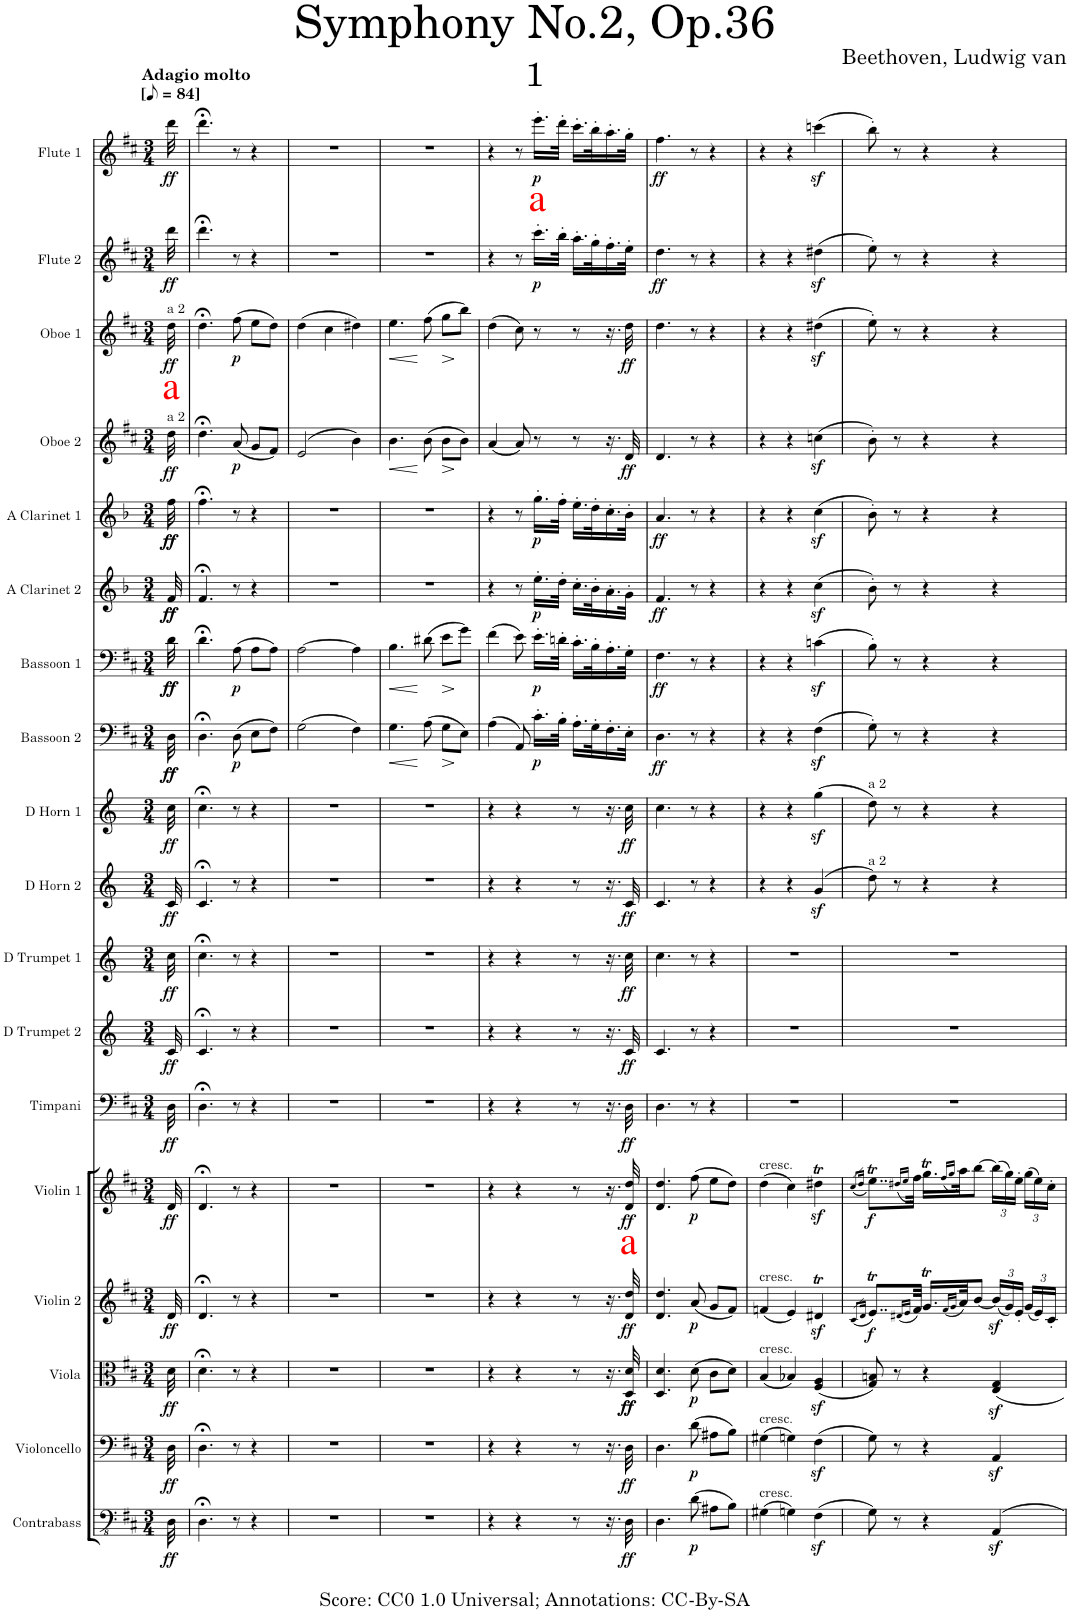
**kern	**dynam	**kern	**dynam	**kern	**dynam	**kern	**dynam	**kern	**text	**dynam	**kern	**dynam	**kern	**dynam	**kern	**dynam	**kern	**dynam	**kern	**dynam	**kern	**dynam	**kern	**dynam	**kern	**dynam	**kern	**dynam	**kern	**dynam	**kern	**text	**dynam	**kern	**dynam	**kern	**text	**dynam
*part18	*part18	*part17	*part17	*part16	*part16	*part15	*part15	*part14	*part14	*part14	*part13	*part13	*part12	*part12	*part11	*part11	*part10	*part10	*part9	*part9	*part8	*part8	*part7	*part7	*part6	*part6	*part5	*part5	*part4	*part4	*part3	*part3	*part3	*part2	*part2	*part1	*part1	*part1
*staff18	*staff18	*staff17	*staff17	*staff16	*staff16	*staff15	*staff15	*staff14	*staff14	*staff14	*staff13	*staff13	*staff12	*staff12	*staff11	*staff11	*staff10	*staff10	*staff9	*staff9	*staff8	*staff8	*staff7	*staff7	*staff6	*staff6	*staff5	*staff5	*staff4	*staff4	*staff3	*staff3	*staff3	*staff2	*staff2	*staff1	*staff1	*staff1
*I"Contrabass	*	*I"Violoncello	*	*I"Viola	*	*I"Violin 2	*	*I"Violin 1	*	*	*I"Timpani	*	*I"D Trumpet 2	*	*I"D Trumpet 1	*	*I"D Horn 2	*	*I"D Horn 1	*	*I"Bassoon 2	*	*I"Bassoon 1	*	*I"A Clarinet 2	*	*I"A Clarinet 1	*	*I"Oboe 2	*	*I"Oboe 1	*	*	*I"Flute 2	*	*I"Flute 1	*	*
*I'Cb	*	*I'Vc	*	*I'Vla	*	*I'Vln 2	*	*I'Vln 1	*	*	*I'Timp	*	*I'Tpt 2	*	*I'Tpt 1	*	*I'Hn 2	*	*I'Hn 1	*	*I'Bsn 2	*	*I'Bsn 1	*	*I'Cl 2	*	*I'Cl 1	*	*I'Ob 2	*	*I'Ob 1	*	*	*I'Fl 2	*	*I'Fl 1	*	*
*clefFv4	*	*clefF4	*	*clefC3	*	*clefG2	*	*clefG2	*	*	*clefF4	*	*clefG2	*	*clefG2	*	*clefG2	*	*clefG2	*	*clefF4	*	*clefF4	*	*clefG2	*	*clefG2	*	*clefG2	*	*clefG2	*	*	*clefG2	*	*clefG2	*	*
*	*	*	*	*	*	*	*	*	*	*	*	*	*Trd-1c-2	*	*Trd-1c-2	*	*Trd6c10	*	*Trd6c10	*	*	*	*	*	*Trd2c3	*	*Trd2c3	*	*	*	*	*	*	*	*	*	*	*
*k[f#c#]	*	*k[f#c#]	*	*k[f#c#]	*	*k[f#c#]	*	*k[f#c#]	*	*	*k[f#c#]	*	*k[]	*	*k[]	*	*k[]	*	*k[]	*	*k[f#c#]	*	*k[f#c#]	*	*k[b-]	*	*k[b-]	*	*k[f#c#]	*	*k[f#c#]	*	*	*k[f#c#]	*	*k[f#c#]	*	*
*M3/4	*	*M3/4	*	*M3/4	*	*M3/4	*	*M3/4	*	*	*M3/4	*	*M3/4	*	*M3/4	*	*M3/4	*	*M3/4	*	*M3/4	*	*M3/4	*	*M3/4	*	*M3/4	*	*M3/4	*	*M3/4	*	*	*M3/4	*	*M3/4	*	*
*MM42	*	*MM42	*	*MM42	*	*MM42	*	*MM42	*	*	*MM42	*	*MM42	*	*MM42	*	*MM42	*	*MM42	*	*MM42	*	*MM42	*	*MM42	*	*MM42	*	*MM42	*	*MM42	*	*	*MM42	*	*MM42	*	*
=1	=1	=1	=1	=1	=1	=1	=1	=1	=1	=1	=1	=1	=1	=1	=1	=1	=1	=1	=1	=1	=1	=1	=1	=1	=1	=1	=1	=1	=1	=1	=1	=1	=1	=1	=1	=1	=1	=1
!	!	!	!	!	!	!	!	!	!	!	!	!	!	!	!	!	!	!	!	!	!	!	!	!	!	!	!	!	!	!	!	!	!	!	!	!LO:TX:a:B:t=Adagio molto	!	!
!	!	!	!	!	!	!	!	!	!	!	!	!	!	!	!	!	!	!	!	!	!	!	!	!	!	!	!	!	!	!	!	!	!	!	!	!LO:TX:a:B:t=[	!	!
!	!	!	!	!	!	!	!	!	!	!	!	!	!	!	!	!	!	!	!	!	!	!	!	!	!	!	!	!	!	!	!	!	!	!	!	!LO:TX:a:B:t=]	!	!
!	!	!	!	!	!	!	!	!	!	!	!	!	!	!	!	!	!	!	!	!	!	!	!	!	!	!	!	!	!	!	!LO:TX:a:t=a 2	!	!	!	!	!	!	!
!	!	!	!	!	!	!	!	!	!	!	!	!	!	!	!	!	!	!	!	!	!	!	!	!	!	!	!	!	!LO:TX:a:t=a 2	!	!	!	!	!	!	!	!	!
!	!LO:DY:b	!	!LO:DY:b	!	!LO:DY:b	!	!LO:DY:b	!	!	!LO:DY:b	!	!LO:DY:b	!	!LO:DY:b	!	!LO:DY:b	!	!LO:DY:b	!	!LO:DY:b	!	!LO:DY:b	!	!	!	!	!	!	!	!	!	!LO:LY:b:color=#FF0000	!	!	!	!	!	!
!	!	!	!	!	!	!	!	!	!	!	!	!	!	!	!	!	!	!	!	!	!	!LO:DY:n=1:b	!	!LO:DY:b	!	!	!	!	!	!	!	!	!	!	!	!	!	!
!	!	!	!	!	!	!	!	!	!	!	!	!	!	!	!	!	!	!	!	!	!	!	!	!LO:DY:n=1:b	!	!LO:DY:b	!	!	!	!	!	!	!	!	!	!	!	!
!	!	!	!	!	!	!	!	!	!	!	!	!	!	!	!	!	!	!	!	!	!	!	!	!	!	!LO:DY:n=1:b	!	!LO:DY:b	!	!	!	!	!	!	!	!	!	!
!	!	!	!	!	!	!	!	!	!	!	!	!	!	!	!	!	!	!	!	!	!	!	!	!	!	!	!	!LO:DY:n=1:b	!	!LO:DY:b	!	!	!LO:DY:b	!	!LO:DY:b	!	!	!LO:DY:b
32DD\	ff	32D\	ff	32d\	ff	32d/	ff	32d/	.	ff	32D\	ff	32c/	ff	32cc\	ff	32c/	ff	32cc\	ff	32D\	ff ff	32d\	ff ff	32f/	ff ff	32ff\	ff ff	32dd\	ff	32dd\	a	ff	32ddd\	ff	32ddd\	.	ff
=2	=2	=2	=2	=2	=2	=2	=2	=2	=2	=2	=2	=2	=2	=2	=2	=2	=2	=2	=2	=2	=2	=2	=2	=2	=2	=2	=2	=2	=2	=2	=2	=2	=2	=2	=2	=2	=2	=2
4.DD;<\	.	4.D;<\	.	4.d;<\	.	4.d;</	.	4.d;</	.	.	4.D;<\	.	4.c;</	.	4.cc;<\	.	4.c;</	.	4.cc;<\	.	4.D;<\	.	4.d;<\	.	4.f;</	.	4.ff;<\	.	4.dd;<\	.	4.dd;<\	.	.	4.ddd;<\	.	4.ddd;<\	.	.
!	!	!	!	!	!	!	!	!	!	!	!	!	!	!	!	!	!	!	!	!	!	!LO:DY:b	!	!LO:DY:b	!	!	!	!	!	!LO:DY:b	!	!	!LO:DY:b	!	!	!	!	!
8r	.	8r	.	8r	.	8r	.	8r	.	.	8r	.	8r	.	8r	.	8r	.	8r	.	(8D\	p	(8A\	p	8r	.	8r	.	(8a/	p	(8ff#\	.	p	8r	.	8r	.	.
4r	.	4r	.	4r	.	4r	.	4r	.	.	4r	.	4r	.	4r	.	4r	.	4r	.	8E\L	.	8A\L	.	4r	.	4r	.	8g/L	.	8ee\L	.	.	4r	.	4r	.	.
.	.	.	.	.	.	.	.	.	.	.	.	.	.	.	.	.	.	.	.	.	8F#\J)	.	8A\J)	.	.	.	.	.	8f#/J)	.	8dd\J)	.	.	.	.	.	.	.
=3	=3	=3	=3	=3	=3	=3	=3	=3	=3	=3	=3	=3	=3	=3	=3	=3	=3	=3	=3	=3	=3	=3	=3	=3	=3	=3	=3	=3	=3	=3	=3	=3	=3	=3	=3	=3	=3	=3
2.r	.	2.r	.	2.r	.	2.r	.	2.r	.	.	2.r	.	2.r	.	2.r	.	2.r	.	2.r	.	(2G\	.	[2A\	.	2.r	.	2.r	.	(2e/	.	(4dd\	.	.	2.r	.	2.r	.	.
.	.	.	.	.	.	.	.	.	.	.	.	.	.	.	.	.	.	.	.	.	.	.	.	.	.	.	.	.	.	.	4cc#\	.	.	.	.	.	.	.
.	.	.	.	.	.	.	.	.	.	.	.	.	.	.	.	.	.	.	.	.	4F#\)	.	4A\]	.	.	.	.	.	4b\)	.	4dd#X\)	.	.	.	.	.	.	.
=4	=4	=4	=4	=4	=4	=4	=4	=4	=4	=4	=4	=4	=4	=4	=4	=4	=4	=4	=4	=4	=4	=4	=4	=4	=4	=4	=4	=4	=4	=4	=4	=4	=4	=4	=4	=4	=4	=4
!	!	!	!	!	!	!	!	!	!	!	!	!	!	!	!	!	!	!	!	!	!	!LO:HP:b	!	!LO:HP:b	!	!	!	!	!	!LO:HP:b	!	!	!LO:HP:b	!	!	!	!	!
2.r	.	2.r	.	2.r	.	2.r	.	2.r	.	.	2.r	.	2.r	.	2.r	.	2.r	.	2.r	.	4.G\	<	4.B\	<	2.r	.	2.r	.	4.b\	<	4.ee\	.	<	2.r	.	2.r	.	.
.	.	.	.	.	.	.	.	.	.	.	.	.	.	.	.	.	.	.	.	.	(8A\	[	(8d#X\	[	.	.	.	.	(8b\	[	(8ff#\	.	[	.	.	.	.	.
!	!	!	!	!	!	!	!	!	!	!	!	!	!	!	!	!	!	!	!	!	!	!LO:HP:b	!	!LO:HP:b	!	!	!	!	!	!LO:HP:b	!	!	!LO:HP:b	!	!	!	!	!
.	.	.	.	.	.	.	.	.	.	.	.	.	.	.	.	.	.	.	.	.	8G\L	>	8e\L	>	.	.	.	.	8b\L	>	8gg\L	.	>	.	.	.	.	.
.	.	.	.	.	.	.	.	.	.	.	.	.	.	.	.	.	.	.	.	.	8E\J)	]	8g\J)	]	.	.	.	.	8b\J)	]	8bb\J)	.	]	.	.	.	.	.
=5	=5	=5	=5	=5	=5	=5	=5	=5	=5	=5	=5	=5	=5	=5	=5	=5	=5	=5	=5	=5	=5	=5	=5	=5	=5	=5	=5	=5	=5	=5	=5	=5	=5	=5	=5	=5	=5	=5
4r	.	4r	.	4r	.	4r	.	4r	.	.	4r	.	4r	.	4r	.	4r	.	4r	.	(4A\	.	(4f#\	.	4r	.	4r	.	(4a/	.	(4dd\	.	.	4r	.	4r	.	.
4r	.	4r	.	4r	.	4r	.	4r	.	.	4r	.	4r	.	4r	.	4r	.	4r	.	8AA/)	.	8e\)	.	8r	.	8r	.	8a/)	.	8cc#\)	.	.	8r	.	8r	.	.
!	!	!	!	!	!	!	!	!	!	!	!	!	!	!	!	!	!	!	!	!	!	!LO:DY:b	!	!LO:DY:b	!	!LO:DY:b	!	!LO:DY:b	!	!	!	!	!	!	!LO:DY:b	!	!LO:LY:b:color=#FF0000	!LO:DY:b
.	.	.	.	.	.	.	.	.	.	.	.	.	.	.	.	.	.	.	.	.	16.c#'\LL	p	16.e'\LL	p	16.ee'\LL	p	16.gg'\LL	p	8r	.	8r	.	.	16.ccc#'\LL	p	16.eee'\LL	a	p
.	.	.	.	.	.	.	.	.	.	.	.	.	.	.	.	.	.	.	.	.	32B'\JJk	.	32dn'\JJk	.	32dd'\JJk	.	32ff'\JJk	.	.	.	.	.	.	32bb'\JJk	.	32ddd'\JJk	.	.
8r	.	8r	.	8r	.	8r	.	8r	.	.	8r	.	8r	.	8r	.	8r	.	8r	.	16.A'\LL	.	16.c#'\LL	.	16.cc'\LL	.	16.ee'\LL	.	8r	.	8r	.	.	16.aa'\LL	.	16.ccc#'\LL	.	.
.	.	.	.	.	.	.	.	.	.	.	.	.	.	.	.	.	.	.	.	.	32G'\K	.	32B'\K	.	32b-'\K	.	32dd'\K	.	.	.	.	.	.	32gg'\K	.	32bb'\K	.	.
16.r	.	16.r	.	16.r	.	16.r	.	16.r	.	.	16.r	.	16.r	.	16.r	.	16.r	.	16.r	.	16.F#'\	.	16.A'\	.	16.a'\	.	16.cc'\	.	16.r	.	16.r	.	.	16.ff#'\	.	16.aa'\	.	.
!	!LO:DY:b	!	!LO:DY:b	!	!LO:DY:b	!	!	!	!LO:LY:b:color=#FF0000	!	!	!	!	!	!	!	!	!	!	!	!	!	!	!	!	!	!	!	!	!	!	!	!	!	!	!	!	!
!	!	!	!	!	!LO:DY:n=1:b	!	!LO:DY:b	!	!	!LO:DY:b	!	!LO:DY:b	!	!LO:DY:b	!	!LO:DY:b	!	!LO:DY:b	!	!LO:DY:b	!	!	!	!	!	!	!	!	!	!LO:DY:b	!	!	!LO:DY:b	!	!	!	!	!
32DD\	ff	32D\	ff	32D/ 32d/	ff ff	32d/ 32dd/	ff	32d/ 32dd/	a	ff	32D\	ff	32c/	ff	32cc\	ff	32c/	ff	32cc\	ff	32E'\JJk	.	32G'\JJk	.	32g'\JJk	.	32b-'\JJk	.	32d/	ff	32dd\	.	ff	32ee'\JJk	.	32gg'\JJk	.	.
=6	=6	=6	=6	=6	=6	=6	=6	=6	=6	=6	=6	=6	=6	=6	=6	=6	=6	=6	=6	=6	=6	=6	=6	=6	=6	=6	=6	=6	=6	=6	=6	=6	=6	=6	=6	=6	=6	=6
!	!	!	!	!	!	!	!	!	!	!	!	!	!	!	!	!	!	!	!	!	!	!LO:DY:b	!	!LO:DY:b	!	!LO:DY:b	!	!LO:DY:b	!	!	!	!	!	!	!LO:DY:b	!	!	!LO:DY:b
4.DD\	.	4.D\	.	4.D/ 4.d/	.	4.d/ 4.dd/	.	4.d/ 4.dd/	.	.	4.D\	.	4.c/	.	4.cc\	.	4.c/	.	4.cc\	.	4.D\	ff	4.F#\	ff	4.f/	ff	4.a/	ff	4.d/	.	4.dd\	.	.	4.dd\	ff	4.ff#\	.	ff
!	!LO:DY:b	!	!LO:DY:b	!	!LO:DY:b	!	!LO:DY:b	!	!	!LO:DY:b	!	!	!	!	!	!	!	!	!	!	!	!	!	!	!	!	!	!	!	!	!	!	!	!	!	!	!	!
(8D\	p	(8d\	p	(8d\	p	(8a/	p	(8ff#\	.	p	8r	.	8r	.	8r	.	8r	.	8r	.	8r	.	8r	.	8r	.	8r	.	8r	.	8r	.	.	8r	.	8r	.	.
8AA#X\L	.	8A#X\L	.	8c#\L	.	8g/L	.	8ee\L	.	.	4r	.	4r	.	4r	.	4r	.	4r	.	4r	.	4r	.	4r	.	4r	.	4r	.	4r	.	.	4r	.	4r	.	.
8BB\J)	.	8B\J)	.	8d\J)	.	8f#/J)	.	8dd\J)	.	.	.	.	.	.	.	.	.	.	.	.	.	.	.	.	.	.	.	.	.	.	.	.	.	.	.	.	.	.
=7	=7	=7	=7	=7	=7	=7	=7	=7	=7	=7	=7	=7	=7	=7	=7	=7	=7	=7	=7	=7	=7	=7	=7	=7	=7	=7	=7	=7	=7	=7	=7	=7	=7	=7	=7	=7	=7	=7
!	!	!	!	!	!	!	!	!LO:TX:a:t=cresc.	!	!	!	!	!	!	!	!	!	!	!	!	!	!	!	!	!	!	!	!	!	!	!	!	!	!	!	!	!	!
!	!	!	!	!	!	!LO:TX:a:t=cresc.	!	!	!	!	!	!	!	!	!	!	!	!	!	!	!	!	!	!	!	!	!	!	!	!	!	!	!	!	!	!	!	!
!	!	!	!	!LO:TX:a:t=cresc.	!	!	!	!	!	!	!	!	!	!	!	!	!	!	!	!	!	!	!	!	!	!	!	!	!	!	!	!	!	!	!	!	!	!
!	!	!LO:TX:a:t=cresc.	!	!	!	!	!	!	!	!	!	!	!	!	!	!	!	!	!	!	!	!	!	!	!	!	!	!	!	!	!	!	!	!	!	!	!	!
!LO:TX:a:t=cresc.	!	!	!	!	!	!	!	!	!	!	!	!	!	!	!	!	!	!	!	!	!	!	!	!	!	!	!	!	!	!	!	!	!	!	!	!	!	!
(4GG#X\	.	(4G#X\	.	(4B/	.	(4fn/	.	(4dd\	.	.	2.r	.	2.r	.	2.r	.	4r	.	4r	.	4r	.	4r	.	4r	.	4r	.	4r	.	4r	.	.	4r	.	4r	.	.
4GGn\)	.	4Gn\)	.	4B-X/)	.	4e/)	.	4cc#\)	.	.	.	.	.	.	.	.	4r	.	4r	.	4r	.	4r	.	4r	.	4r	.	4r	.	4r	.	.	4r	.	4r	.	.
(4FF#z<\	.	(4F#z<\	.	(4F#/z< 4A/z<	.	4d#Xz<t/	.	4dd#Xz<t\	.	.	.	.	.	.	.	.	(4gz</	.	(4ggz<\	.	(4F#z<\	.	(4cnz<\	.	(4ccz<\	.	(4ccz<\	.	(4ccnz<\	.	(4dd#Xz<\	.	.	(4dd#Xz<\	.	(4cccnz<\	.	.
=8	=8	=8	=8	=8	=8	=8	=8	=8	=8	=8	=8	=8	=8	=8	=8	=8	=8	=8	=8	=8	=8	=8	=8	=8	=8	=8	=8	=8	=8	=8	=8	=8	=8	=8	=8	=8	=8	=8
.	.	.	.	.	.	(8qc#/L	.	(8qcc#/L	.	.	.	.	.	.	.	.	.	.	.	.	.	.	.	.	.	.	.	.	.	.	.	.	.	.	.	.	.	.
.	.	.	.	.	.	16qd/Jk	.	16qdd/Jk	.	.	.	.	.	.	.	.	.	.	.	.	.	.	.	.	.	.	.	.	.	.	.	.	.	.	.	.	.	.
!	!	!	!	!	!	!	!	!	!	!	!	!	!	!	!	!	!	!	!LO:TX:a:t=a 2	!	!	!	!	!	!	!	!	!	!	!	!	!	!	!	!	!	!	!
!	!	!	!	!	!	!	!	!	!	!	!	!	!	!	!	!	!LO:TX:a:t=a 2	!	!	!	!	!	!	!	!	!	!	!	!	!	!	!	!	!	!	!	!	!
!	!	!	!	!	!	!	!LO:DY:b	!	!	!LO:DY:b	!	!	!	!	!	!	!	!	!	!	!	!	!	!	!	!	!	!	!	!	!	!	!	!	!	!	!	!
8GG\)	.	8G\)	.	8G/ 8Bn/)	.	8..eT/L)	f	8..eeT\L)	.	f	2.r	.	2.r	.	2.r	.	8dd\)	.	8dd\)	.	8G'\)	.	8B'\)	.	8b-'\)	.	8b-'\)	.	8b'\)	.	8ee'\)	.	.	8ee'\)	.	8bb'\)	.	.
8r	.	8r	.	8r	.	.	.	.	.	.	.	.	.	.	.	.	8r	.	8r	.	8r	.	8r	.	8r	.	8r	.	8r	.	8r	.	.	8r	.	8r	.	.
.	.	.	.	.	.	(16qd#X/LL	.	(16qdd#X/LL	.	.	.	.	.	.	.	.	.	.	.	.	.	.	.	.	.	.	.	.	.	.	.	.	.	.	.	.	.	.
.	.	.	.	.	.	16qe/JJ	.	16qee/JJ	.	.	.	.	.	.	.	.	.	.	.	.	.	.	.	.	.	.	.	.	.	.	.	.	.	.	.	.	.	.
.	.	.	.	.	.	32f#/Jkk)	.	32ff#\Jkk)	.	.	.	.	.	.	.	.	.	.	.	.	.	.	.	.	.	.	.	.	.	.	.	.	.	.	.	.	.	.
4r	.	4r	.	4r	.	16.gT/LL	.	16.ggT\LL	.	.	.	.	.	.	.	.	4r	.	4r	.	4r	.	4r	.	4r	.	4r	.	4r	.	4r	.	.	4r	.	4r	.	.
.	.	.	.	.	.	(16qf#/LL	.	(16qff#/LL	.	.	.	.	.	.	.	.	.	.	.	.	.	.	.	.	.	.	.	.	.	.	.	.	.	.	.	.	.	.
.	.	.	.	.	.	16qg/JJ	.	16qgg/JJ	.	.	.	.	.	.	.	.	.	.	.	.	.	.	.	.	.	.	.	.	.	.	.	.	.	.	.	.	.	.
.	.	.	.	.	.	32a/JK)	.	32aa\JK)	.	.	.	.	.	.	.	.	.	.	.	.	.	.	.	.	.	.	.	.	.	.	.	.	.	.	.	.	.	.
.	.	.	.	.	.	[8b/J	.	[8bb\J	.	.	.	.	.	.	.	.	.	.	.	.	.	.	.	.	.	.	.	.	.	.	.	.	.	.	.	.	.	.
*	*	*	*	*	*	*Xbrackettup	*	*Xbrackettup	*	*	*	*	*	*	*	*	*	*	*	*	*	*	*	*	*	*	*	*	*	*	*	*	*	*	*	*	*	*
4AAAz</	.	4AAz</	.	4E/z< 4G/z<	.	(24bz</LL]	.	(24bb\LL]	.	.	.	.	.	.	.	.	4r	.	4r	.	4r	.	4r	.	4r	.	4r	.	4r	.	4r	.	.	4r	.	4r	.	.
.	.	.	.	.	.	24g/)	.	24gg\)	.	.	.	.	.	.	.	.	.	.	.	.	.	.	.	.	.	.	.	.	.	.	.	.	.	.	.	.	.	.
.	.	.	.	.	.	24e'/JJ	.	24ee'\JJ	.	.	.	.	.	.	.	.	.	.	.	.	.	.	.	.	.	.	.	.	.	.	.	.	.	.	.	.	.	.
.	.	.	.	.	.	(24g/LL	.	(24gg\LL	.	.	.	.	.	.	.	.	.	.	.	.	.	.	.	.	.	.	.	.	.	.	.	.	.	.	.	.	.	.
.	.	.	.	.	.	24e/)	.	24ee\)	.	.	.	.	.	.	.	.	.	.	.	.	.	.	.	.	.	.	.	.	.	.	.	.	.	.	.	.	.	.
.	.	.	.	.	.	24c#'/JJ	.	24cc#'\JJ	.	.	.	.	.	.	.	.	.	.	.	.	.	.	.	.	.	.	.	.	.	.	.	.	.	.	.	.	.	.
=	=	=	=	=	=	=	=	=	=	=	=	=	=	=	=	=	=	=	=	=	=	=	=	=	=	=	=	=	=	=	=	=	=	=	=	=	=	=
*-	*-	*-	*-	*-	*-	*-	*-	*-	*-	*-	*-	*-	*-	*-	*-	*-	*-	*-	*-	*-	*-	*-	*-	*-	*-	*-	*-	*-	*-	*-	*-	*-	*-	*-	*-	*-	*-	*-
